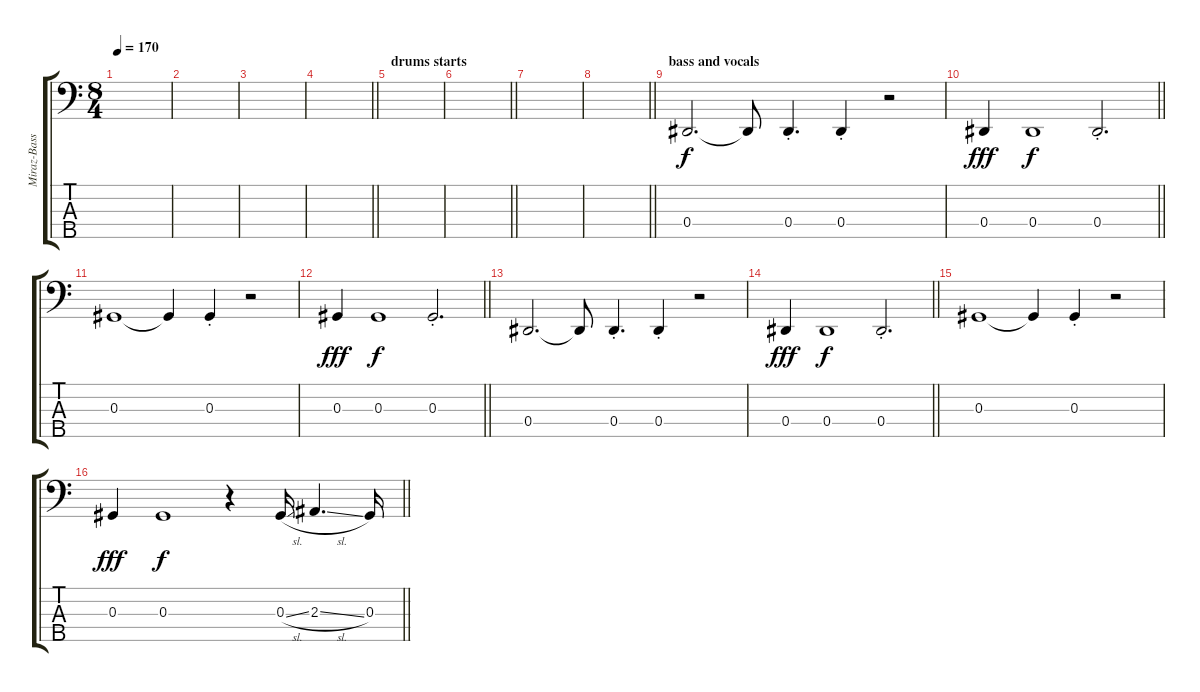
\track ("Miraz-Bass" "Miraz-Bass") {instrument electricbassfinger}
\staff {score tabs}
\tuning (Gb2 Db2 Ab1 Eb1 Bb0) {hide}
\ts (8 4)
\tempo 170
\clef f4
\ks c
|
|
|
\barLineRight lightlight
|
\section ("" "drums starts")
|
\barLineRight lightlight
|
\section ("" "")
|
\barLineRight lightlight
|
\section ("" "bass and vocals")
0.4.2{d} 0.4{t}.8 0.4{st}.4{d} 0.4{st}.4 r.2 |
\barLineRight lightlight
0.4.4{dy fff} 0.4.1{dy f} 0.4{st}.2{d} |
0.3.1 0.3{t}.4 0.3{st}.4 r.2 |
\barLineRight lightlight
0.3.4{dy fff} 0.3.1{dy f} 0.3{st}.2{d} |
0.4.2{d} 0.4{t}.8 0.4{st}.4{d} 0.4{st}.4 r.2 |
\barLineRight lightlight
0.4.4{dy fff} 0.4.1{dy f} 0.4{st}.2{d} |
0.3.1 0.3{t}.4 0.3{st}.4 r.2 |
\barLineRight lightlight
0.3.4{dy fff} 0.3.1{dy f} r.4 0.3{sl}.16 2.3{sl}.4{d} 0.3.16
